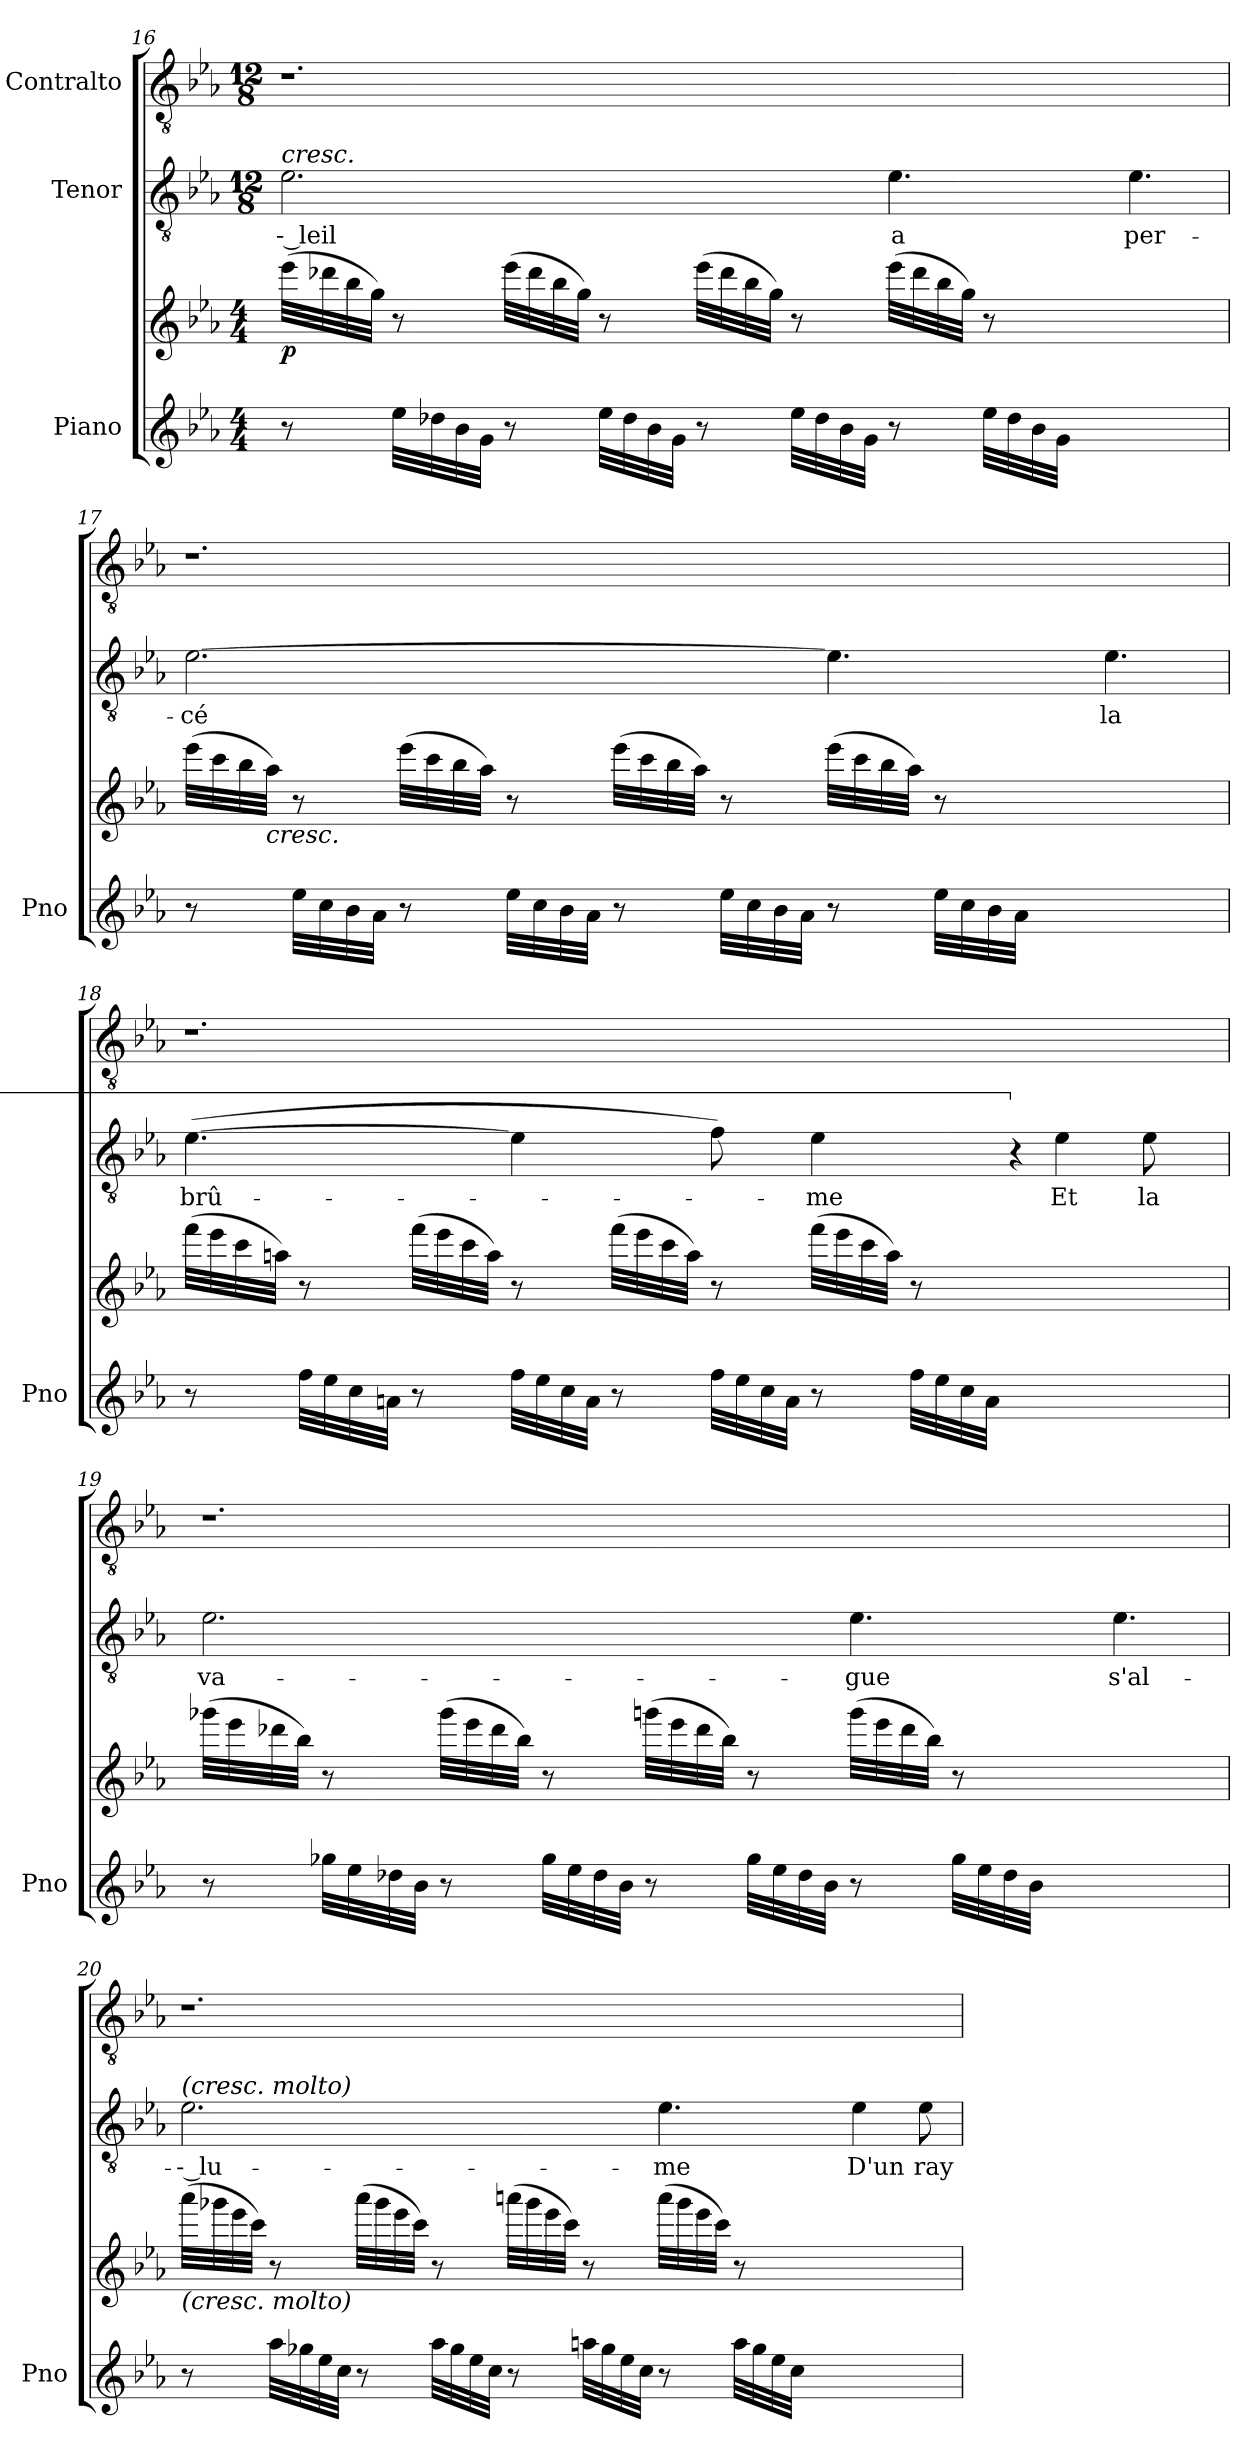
**kern	**kern	**dynam	**kern	**text	**kern
*part3	*part3	*part3	*part2	*part2	*part1
*staff4	*staff3	*staff3/4	*staff2	*staff2	*staff1
*I"Piano	*	*	*I"Tenor	*	*I"Contralto
*I'Pno	*	*	*	*	*
!!LO:PB:g=z
*clefG2	*clefG2	*	*clefGv2	*	*clefGv2
*k[b-e-a-]	*k[b-e-a-]	*	*k[b-e-a-]	*	*k[b-e-a-]
*M4/4	*M4/4	*	*M12/8	*	*M12/8
=16	=16	=16	=16	=16	=16
!	!	!	!LO:TX:a:i:t=cresc.	!	!
!	!	!LO:DY:b	!	!LO:LY:b	!
8r	(32eee-\LLL	p	2.e-\	-- leil	1.r
.	32ddd-X\	.	.	.	.
.	32bb-\	.	.	.	.
.	32gg\JJJ)	.	.	.	.
32ee-\LLL	8r	.	.	.	.
32dd-X\	.	.	.	.	.
32b-\	.	.	.	.	.
32g\JJJ	.	.	.	.	.
8r	(32eee-\LLL	.	.	.	.
.	32ddd-\	.	.	.	.
.	32bb-\	.	.	.	.
.	32gg\JJJ)	.	.	.	.
32ee-\LLL	8r	.	.	.	.
32dd-\	.	.	.	.	.
32b-\	.	.	.	.	.
32g\JJJ	.	.	.	.	.
8r	(32eee-\LLL	.	.	.	.
.	32ddd-\	.	.	.	.
.	32bb-\	.	.	.	.
.	32gg\JJJ)	.	.	.	.
32ee-\LLL	8r	.	.	.	.
32dd-\	.	.	.	.	.
32b-\	.	.	.	.	.
32g\JJJ	.	.	.	.	.
!	!	!	!	!LO:LY:b	!
8r	(32eee-\LLL	.	4.e-\	a	.
.	32ddd-\	.	.	.	.
.	32bb-\	.	.	.	.
.	32gg\JJJ)	.	.	.	.
32ee-\LLL	8r	.	.	.	.
32dd-\	.	.	.	.	.
32b-\	.	.	.	.	.
32g\JJJ	.	.	.	.	.
2ryy	2ryy	.	.	.	.
!	!	!	!	!LO:LY:b	!
.	.	.	4.e-\	per-	.
!!LO:LB:g=z
=17	=17	=17	=17	=17	=17
!	!	!	!	!LO:LY:b	!
8r	(32eee-\LLL	.	[2.e-\	-cé	1.r
.	32ccc\	.	.	.	.
.	32bb-\	.	.	.	.
!	!LO:TX:b:i:t=cresc.	!	!	!	!
.	32aa-\JJJ)	.	.	.	.
32ee-\LLL	8r	.	.	.	.
32cc\	.	.	.	.	.
32b-\	.	.	.	.	.
32a-\JJJ	.	.	.	.	.
8r	(32eee-\LLL	.	.	.	.
.	32ccc\	.	.	.	.
.	32bb-\	.	.	.	.
.	32aa-\JJJ)	.	.	.	.
32ee-\LLL	8r	.	.	.	.
32cc\	.	.	.	.	.
32b-\	.	.	.	.	.
32a-\JJJ	.	.	.	.	.
8r	(32eee-\LLL	.	.	.	.
.	32ccc\	.	.	.	.
.	32bb-\	.	.	.	.
.	32aa-\JJJ)	.	.	.	.
32ee-\LLL	8r	.	.	.	.
32cc\	.	.	.	.	.
32b-\	.	.	.	.	.
32a-\JJJ	.	.	.	.	.
8r	(32eee-\LLL	.	4.e-\]	.	.
.	32ccc\	.	.	.	.
.	32bb-\	.	.	.	.
.	32aa-\JJJ)	.	.	.	.
32ee-\LLL	8r	.	.	.	.
32cc\	.	.	.	.	.
32b-\	.	.	.	.	.
32a-\JJJ	.	.	.	.	.
2ryy	2ryy	.	.	.	.
!	!	!	!	!LO:LY:b	!
.	.	.	4.e-\	la	.
!!LO:LB:g=z
=18	=18	=18	=18	=18	=18
!	!	!	!	!LO:LY:b	!
8r	(32fff\LLL	.	([4.e-\	brû-	1.r
.	32eee-\	.	.	.	.
.	32ccc\	.	.	.	.
.	32aan\JJJ)	.	.	.	.
32ff\LLL	8r	.	.	.	.
32ee-\	.	.	.	.	.
32cc\	.	.	.	.	.
32an\JJJ	.	.	.	.	.
8r	(32fff\LLL	.	.	.	.
.	32eee-\	.	.	.	.
.	32ccc\	.	.	.	.
.	32aa\JJJ)	.	.	.	.
32ff\LLL	8r	.	4e-\]	.	.
32ee-\	.	.	.	.	.
32cc\	.	.	.	.	.
32a\JJJ	.	.	.	.	.
8r	(32fff\LLL	.	.	.	.
.	32eee-\	.	.	.	.
.	32ccc\	.	.	.	.
.	32aa\JJJ)	.	.	.	.
32ff\LLL	8r	.	8f\)	.	.
32ee-\	.	.	.	.	.
32cc\	.	.	.	.	.
32a\JJJ	.	.	.	.	.
!	!	!	!	!LO:LY:b	!
8r	(32fff\LLL	.	4e-\	-me	.
.	32eee-\	.	.	.	.
.	32ccc\	.	.	.	.
.	32aa\JJJ)	.	.	.	.
32ff\LLL	8r	.	.	.	.
32ee-\	.	.	.	.	.
32cc\	.	.	.	.	.
32a\JJJ	.	.	.	.	.
!	!	!	!LO:N:vis=8	!	!
2ryy	2ryy	.	12r	.	.
!	!	!	!	!LO:LY:b	!
.	.	.	4e-\	Et	.
!	!	!	!	!LO:LY:b	!
.	.	.	8e-\	la	.
.	.	.	24ryy	.	.
!!LO:LB:g=z
=19	=19	=19	=19	=19	=19
!	!	!	!	!LO:LY:b	!
8r	(32ggg-X\LLL	.	2.e-\	va-	1.r
.	32eee-\	.	.	.	.
.	32ddd-X\	.	.	.	.
.	32bb-\JJJ)	.	.	.	.
32gg-X\LLL	8r	.	.	.	.
32ee-\	.	.	.	.	.
32dd-X\	.	.	.	.	.
32b-\JJJ	.	.	.	.	.
8r	(32ggg-\LLL	.	.	.	.
.	32eee-\	.	.	.	.
.	32ddd-\	.	.	.	.
.	32bb-\JJJ)	.	.	.	.
32gg-\LLL	8r	.	.	.	.
32ee-\	.	.	.	.	.
32dd-\	.	.	.	.	.
32b-\JJJ	.	.	.	.	.
8r	(32gggn\LLL	.	.	.	.
.	32eee-\	.	.	.	.
.	32ddd-\	.	.	.	.
.	32bb-\JJJ)	.	.	.	.
32gg-\LLL	8r	.	.	.	.
32ee-\	.	.	.	.	.
32dd-\	.	.	.	.	.
32b-\JJJ	.	.	.	.	.
!	!	!	!	!LO:LY:b	!
8r	(32ggg\LLL	.	4.e-\	-gue	.
.	32eee-\	.	.	.	.
.	32ddd-\	.	.	.	.
.	32bb-\JJJ)	.	.	.	.
32gg-\LLL	8r	.	.	.	.
32ee-\	.	.	.	.	.
32dd-\	.	.	.	.	.
32b-\JJJ	.	.	.	.	.
2ryy	2ryy	.	.	.	.
!	!	!	!	!LO:LY:b	!
.	.	.	4.e-\	s'al-	.
!!LO:LB:g=z
=20	=20	=20	=20	=20	=20
!	!	!	!LO:TX:a:i:t=(cresc. molto)	!	!
!	!LO:TX:b:i:t=(cresc. molto)	!	!	!	!
!	!	!	!	!LO:LY:b	!
8r	(32aaa-\LLL	.	2.e-\	-- lu-	1.r
.	32ggg-X\	.	.	.	.
.	32eee-\	.	.	.	.
.	32ccc\JJJ)	.	.	.	.
32aa-\LLL	8r	.	.	.	.
32gg-X\	.	.	.	.	.
32ee-\	.	.	.	.	.
32cc\JJJ	.	.	.	.	.
8r	(32aaa-\LLL	.	.	.	.
.	32ggg-\	.	.	.	.
.	32eee-\	.	.	.	.
.	32ccc\JJJ)	.	.	.	.
32aa-\LLL	8r	.	.	.	.
32gg-\	.	.	.	.	.
32ee-\	.	.	.	.	.
32cc\JJJ	.	.	.	.	.
8r	(32aaan\LLL	.	.	.	.
.	32ggg-\	.	.	.	.
.	32eee-\	.	.	.	.
.	32ccc\JJJ)	.	.	.	.
32aan\LLL	8r	.	.	.	.
32gg-\	.	.	.	.	.
32ee-\	.	.	.	.	.
32cc\JJJ	.	.	.	.	.
!	!	!	!	!LO:LY:b	!
8r	(32aaa\LLL	.	4.e-\	-me	.
.	32ggg-\	.	.	.	.
.	32eee-\	.	.	.	.
.	32ccc\JJJ)	.	.	.	.
32aa\LLL	8r	.	.	.	.
32gg-\	.	.	.	.	.
32ee-\	.	.	.	.	.
32cc\JJJ	.	.	.	.	.
2ryy	2ryy	.	.	.	.
!	!	!	!	!LO:LY:b	!
.	.	.	4e-\	D'un	.
!	!	!	!	!LO:LY:b	!
.	.	.	8e-\	ray-	.
=	=	=	=	=	=
*-	*-	*-	*-	*-	*-
